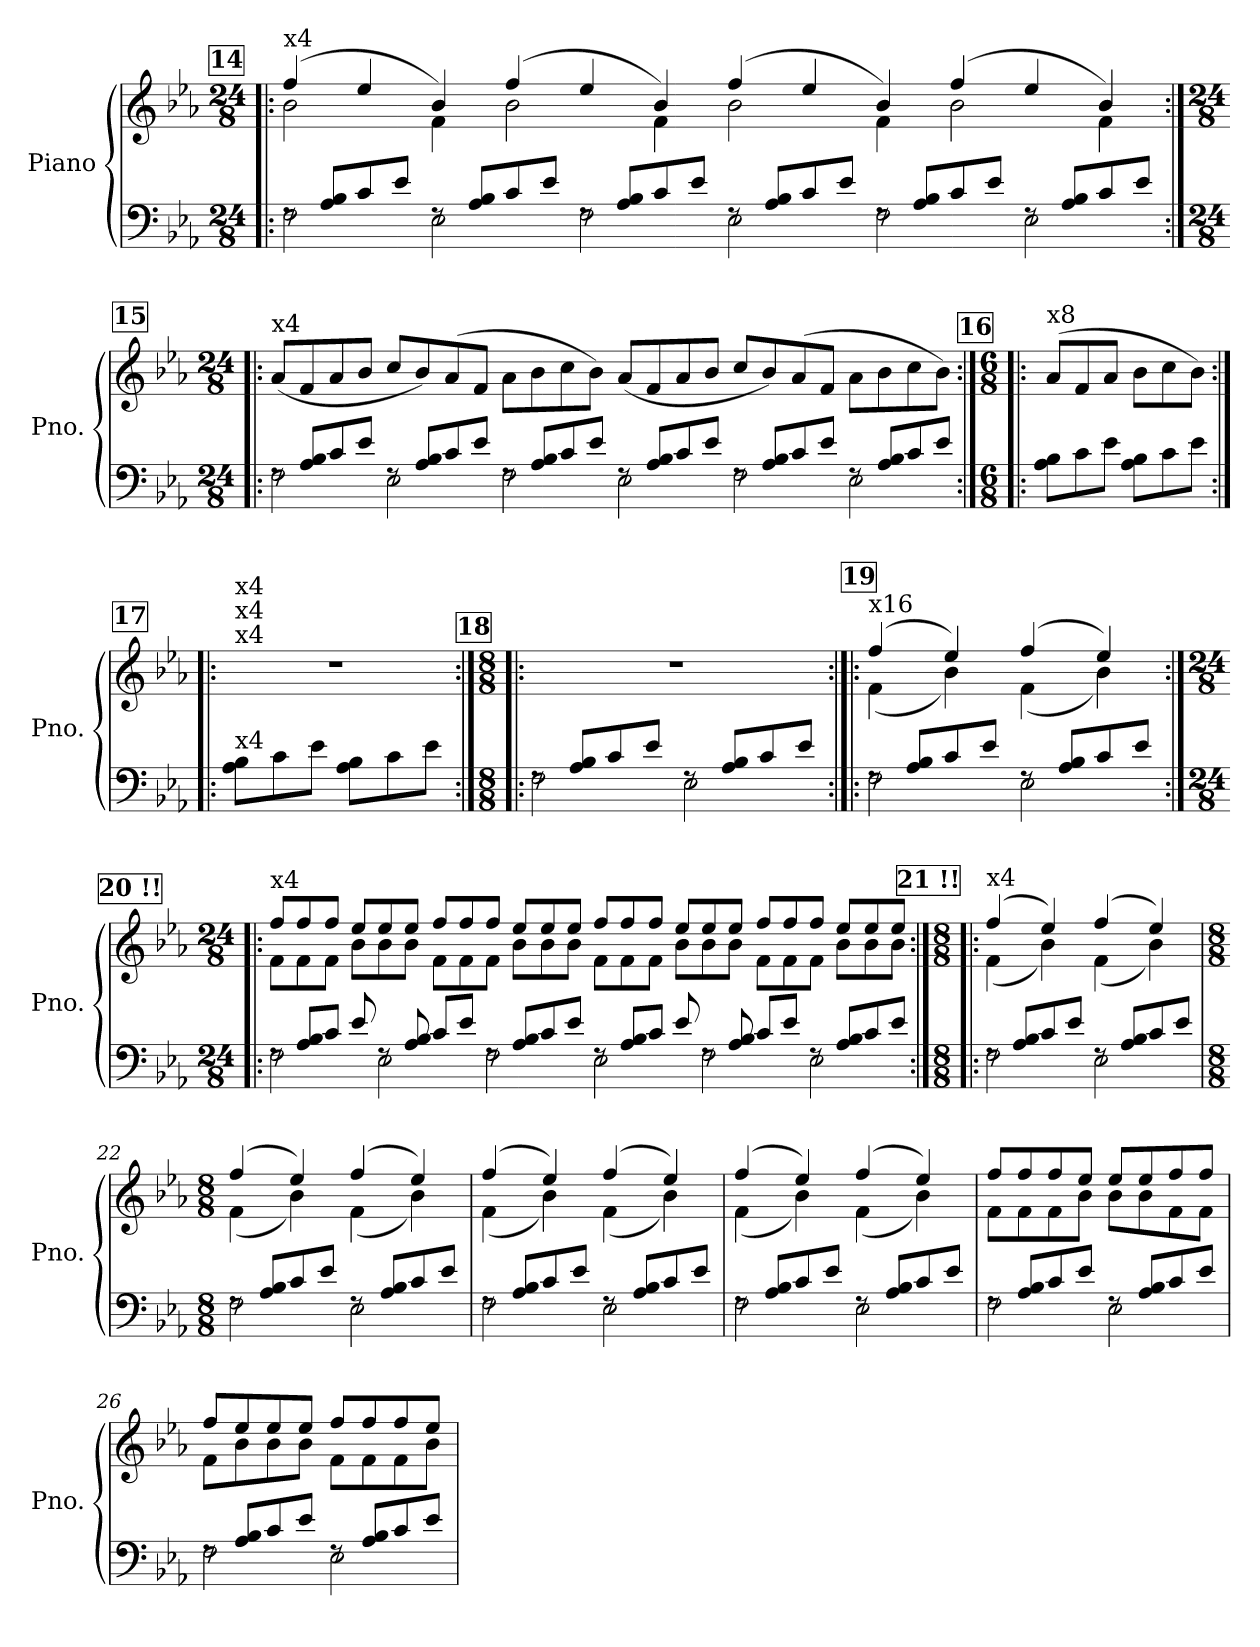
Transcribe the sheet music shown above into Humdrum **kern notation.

**kern	**kern
*part1	*part1
*staff2	*staff1
*I"Piano	*
*I'Pno.	*
!!LO:LB:g=z
*clefF4	*clefG2
*k[b-e-a-]	*k[b-e-a-]
*M24/8	*M24/8
!!LO:REH:place=s1:a:B:fs=14:t=14
=14!|:	=14!|:
*^	*^
!	!	!LO:TX:a:t=x4	!
2F\	8rF	(>4ff/	2b-\
.	8A-/ 8B-/L	.	.
.	8c/	4ee-/	.
.	8e-/J	.	.
2E-\	8rF	4b-/)	4f\
.	8A-/ 8B-/L	.	.
.	8c/	(>4ff/	2b-\
.	8e-/J	.	.
2F\	8rF	4ee-/	.
.	8A-/ 8B-/L	.	.
.	8c/	4b-/)	4f\
.	8e-/J	.	.
2E-\	8rF	(>4ff/	2b-\
.	8A-/ 8B-/L	.	.
.	8c/	4ee-/	.
.	8e-/J	.	.
2F\	8rF	4b-/)	4f\
.	8A-/ 8B-/L	.	.
.	8c/	(>4ff/	2b-\
.	8e-/J	.	.
2E-\	8rF	4ee-/	.
.	8A-/ 8B-/L	.	.
.	8c/	4b-/)	4f\
.	8e-/J	.	.
*	*	*v	*v
!!LO:LB:g=z
!!LO:REH:place=s1:a:B:fs=14:t=15
=15:|!|:	=15:|!|:	=15:|!|:
*M24/8	*	*M24/8
!	!	!LO:TX:a:t=x4
2F\	8rF	(<8a-/L
.	8A-/ 8B-/L	8f/
.	8c/	8a-/
.	8e-/J	8b-/J
2E-\	8rF	8cc/L
.	8A-/ 8B-/L	8b-/)
.	8c/	(>8a-/
.	8e-/J	8f/J
2F\	8rF	8a-\L
.	8A-/ 8B-/L	8b-\
.	8c/	8cc\
.	8e-/J	8b-\J)
2E-\	8rF	(<8a-/L
.	8A-/ 8B-/L	8f/
.	8c/	8a-/
.	8e-/J	8b-/J
2F\	8rF	8cc/L
.	8A-/ 8B-/L	8b-/)
.	8c/	(>8a-/
.	8e-/J	8f/J
2E-\	8rF	8a-\L
.	8A-/ 8B-/L	8b-\
.	8c/	8cc\
.	8e-/J	8b-\J)
*v	*v	*
!!LO:REH:place=s1:a:B:fs=14:t=16
=16:|!|:	=16:|!|:
*M6/8	*M6/8
*^	*
!	!	!LO:TX:a:t=x8
*v	*v	*
8A-\ 8B-\L	(>8a-/L
8c\	8f/
8e-\J	8a-/J
8A-\ 8B-\L	8b-\L
8c\	8cc\
8e-\J	8b-\J)
!!LO:REH:place=s1:a:B:fs=14:t=17
=17:|!|:	=17:|!|:
!	!LO:TX:a:t=x4
!	!LO:TX:a:t=x4
!	!LO:TX:a:t=x4
!LO:TX:a:t=x4	!
8A-\ 8B-\L	2.r
8c\	.
8e-\J	.
8A-\ 8B-\L	.
8c\	.
8e-\J	.
!!LO:LB:g=z
!!LO:REH:place=s1:a:B:fs=14:t=18
=18:|!|:	=18:|!|:
*M8/8	*M8/8
*^	*
2F\	8rF	1r
.	8A-/ 8B-/L	.
.	8c/	.
.	8e-/J	.
2E-\	8rF	.
.	8A-/ 8B-/L	.
.	8c/	.
.	8e-/J	.
!!LO:REH:place=s1:a:B:fs=14:t=19
=19:|!|:	=19:|!|:	=19:|!|:
*	*	*^
!	!	!LO:TX:a:t=x16	!
2F\	8rF	(>4ff/	(<4f\
.	8A-/ 8B-/L	.	.
.	8c/	4ee-/)	4b-\)
.	8e-/J	.	.
2E-\	8rF	(>4ff/	(<4f\
.	8A-/ 8B-/L	.	.
.	8c/	4ee-/)	4b-\)
.	8e-/J	.	.
!!LO:REH:place=s1:a:B:fs=14:t=20	!!
=20:|!|:	=20:|!|:	=20:|!|:	=20:|!|:
*M24/8	*	*M24/8	*
!	!	!LO:TX:a:t=x4	!
2F\	8rF	8ff/L	8f\L
.	8A-/ 8B-/L	8ff/	8f\
.	8c/J	8ff/J	8f\J
.	8e-/	8ee-/L	8b-\L
2E-\	8rF	8ee-/	8b-\
.	8A-/ 8B-/	8ee-/J	8b-\J
.	8c/L	8ff/L	8f\L
.	8e-/J	8ff/	8f\
2F\	8rF	8ff/J	8f\J
.	8A-/ 8B-/L	8ee-/L	8b-\L
.	8c/	8ee-/	8b-\
.	8e-/J	8ee-/J	8b-\J
2E-\	8rF	8ff/L	8f\L
.	8A-/ 8B-/L	8ff/	8f\
.	8c/J	8ff/J	8f\J
.	8e-/	8ee-/L	8b-\L
2F\	8rF	8ee-/	8b-\
.	8A-/ 8B-/	8ee-/J	8b-\J
.	8c/L	8ff/L	8f\L
.	8e-/J	8ff/	8f\
2E-\	8rF	8ff/J	8f\J
.	8A-/ 8B-/L	8ee-/L	8b-\L
.	8c/	8ee-/	8b-\
.	8e-/J	8ee-/J	8b-\J
!!LO:PB:g=z	!!
!!LO:REH:place=s1:a:B:fs=14:t=21	!!
=21:|!|:	=21:|!|:	=21:|!|:	=21:|!|:
*M8/8	*	*M8/8	*
!	!	!LO:TX:a:t=x4	!
2F\	8rF	(>4ff/	(<4f\
.	8A-/ 8B-/L	.	.
.	8c/	4ee-/)	4b-\)
.	8e-/J	.	.
2E-\	8rF	(>4ff/	(<4f\
.	8A-/ 8B-/L	.	.
.	8c/	4ee-/)	4b-\)
.	8e-/J	.	.
=22	=22	=22	=22
*M8/8	*	*M8/8	*
2F\	8rF	(>4ff/	(<4f\
.	8A-/ 8B-/L	.	.
.	8c/	4ee-/)	4b-\)
.	8e-/J	.	.
2E-\	8rF	(>4ff/	(<4f\
.	8A-/ 8B-/L	.	.
.	8c/	4ee-/)	4b-\)
.	8e-/J	.	.
=23	=23	=23	=23
2F\	8rF	(>4ff/	(<4f\
.	8A-/ 8B-/L	.	.
.	8c/	4ee-/)	4b-\)
.	8e-/J	.	.
2E-\	8rF	(>4ff/	(<4f\
.	8A-/ 8B-/L	.	.
.	8c/	4ee-/)	4b-\)
.	8e-/J	.	.
=24	=24	=24	=24
2F\	8rF	(>4ff/	(<4f\
.	8A-/ 8B-/L	.	.
.	8c/	4ee-/)	4b-\)
.	8e-/J	.	.
2E-\	8rF	(>4ff/	(<4f\
.	8A-/ 8B-/L	.	.
.	8c/	4ee-/)	4b-\)
.	8e-/J	.	.
=25	=25	=25	=25
2F\	8rF	8ff/L	8f\L
.	8A-/ 8B-/L	8ff/	8f\
.	8c/	8ff/	8f\
.	8e-/J	8ee-/J	8b-\J
2E-\	8rF	8ee-/L	8b-\L
.	8A-/ 8B-/L	8ee-/	8b-\
.	8c/	8ff/	8f\
.	8e-/J	8ff/J	8f\J
=26	=26	=26	=26
2F\	8rF	8ff/L	8f\L
.	8A-/ 8B-/L	8ee-/	8b-\
.	8c/	8ee-/	8b-\
.	8e-/J	8ee-/J	8b-\J
2E-\	8rF	8ff/L	8f\L
.	8A-/ 8B-/L	8ff/	8f\
.	8c/	8ff/	8f\
.	8e-/J	8ee-/J	8b-\J
*v	*v	*	*
*	*v	*v
=	=
*-	*-
